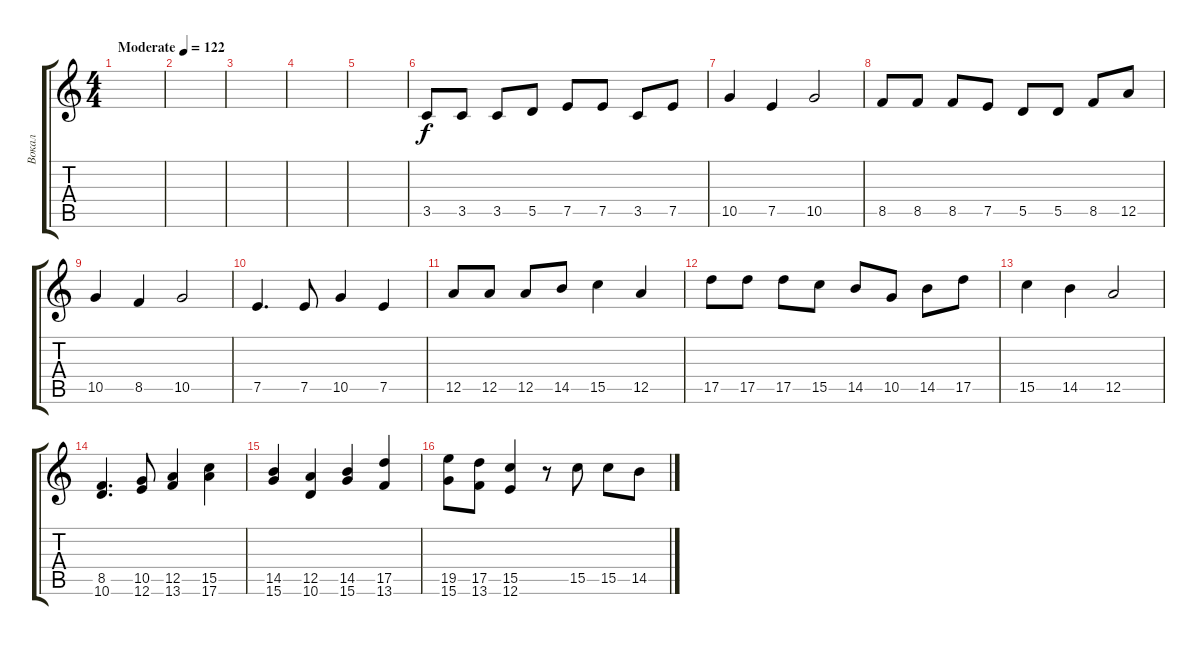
\track ("Вокал" "Вокал") {instrument distortionguitar}
\staff {score tabs}
\tuning (E4 B3 G3 D3 A2 E2) {hide}
\ts (4 4)
\tempo (122 "Moderate")
\clef g2
\ks c
|
|
|
|
|
3.5.8 3.5.8 3.5.8 5.5.8 7.5.8 7.5.8 3.5.8 7.5.8 |
10.5.4 7.5.4 10.5.2 |
8.5.8 8.5.8 8.5.8 7.5.8 5.5.8 5.5.8 8.5.8 12.5.8 |
10.5.4 8.5.4 10.5.2 |
7.5.4{d} 7.5.8 10.5.4 7.5.4 |
12.5.8 12.5.8 12.5.8 14.5.8 15.5.4 12.5.4 |
17.5.8 17.5.8 17.5.8 15.5.8 14.5.8 10.5.8 14.5.8 17.5.8 |
15.5.4 14.5.4 12.5.2 |
(8.5 10.6).4{d} (10.5 12.6).8 (12.5 13.6).4 (15.5 17.6).4 |
(14.5 15.6).4 (12.5 10.6).4 (14.5 15.6).4 (17.5 13.6).4 |
(19.5 15.6).8 (17.5 13.6).8 (15.5 12.6).4 r.8 15.5.8 15.5.8 14.5.8
